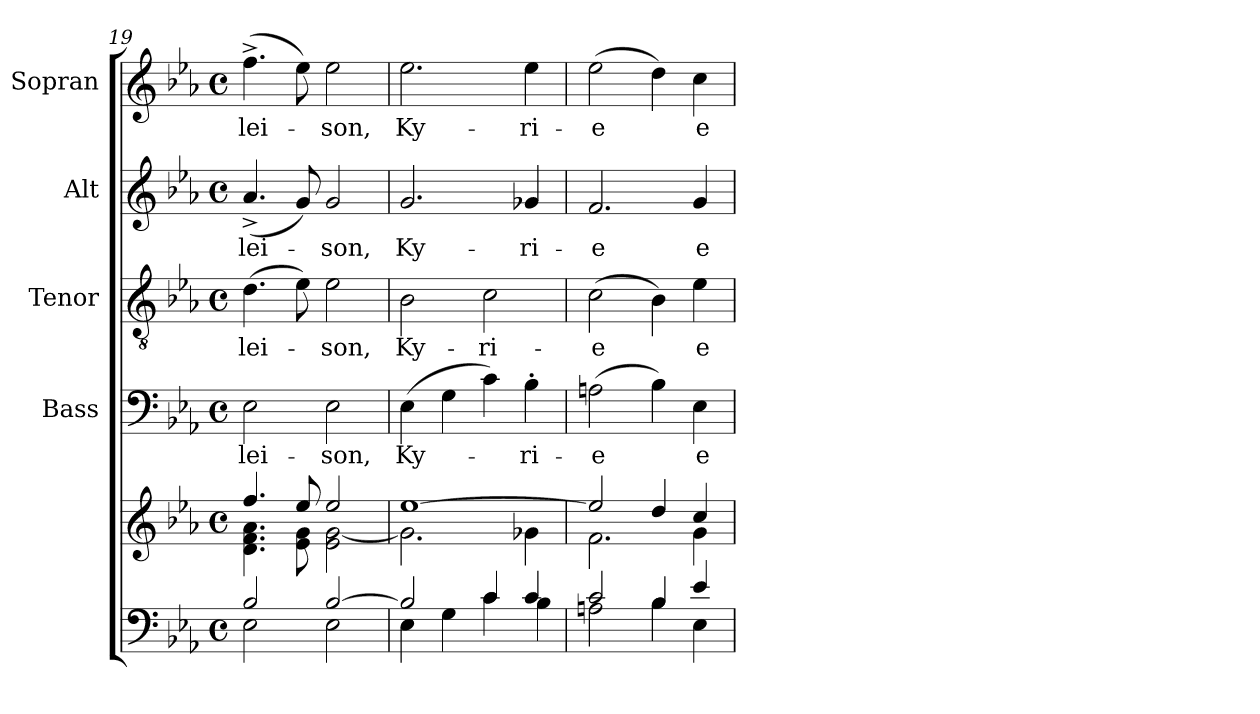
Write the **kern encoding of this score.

**kern	**kern	**kern	**text	**kern	**text	**kern	**text	**kern	**text
*part5	*part5	*part4	*part4	*part3	*part3	*part2	*part2	*part1	*part1
*staff6	*staff5	*staff4	*staff4	*staff3	*staff3	*staff2	*staff2	*staff1	*staff1
*	*	*I"Bass	*	*I"Tenor	*	*I"Alt	*	*I"Sopran	*
*	*	*I'B.	*	*I'T.	*	*I'A.	*	*I'S.	*
!!LO:LB:g=z
*clefF4	*clefG2	*clefF4	*	*clefGv2	*	*clefG2	*	*clefG2	*
*k[b-e-a-]	*k[b-e-a-]	*k[b-e-a-]	*	*k[b-e-a-]	*	*k[b-e-a-]	*	*k[b-e-a-]	*
*E-:	*E-:	*E-:	*	*E-:	*	*E-:	*	*E-:	*
*M4/4	*M4/4	*M4/4	*	*M4/4	*	*M4/4	*	*M4/4	*
*met(c)	*met(c)	*met(c)	*	*met(c)	*	*met(c)	*	*met(c)	*
=19	=19	=19	=19	=19	=19	=19	=19	=19	=19
*^	*^	*	*	*	*	*	*	*	*
!	!	!	!	!	!LO:LY:b	!	!LO:LY:b	!	!LO:LY:b	!	!LO:LY:b
2B-/	2E-\	4.ff/	4.d\ 4.f\ 4.a-\	2E-\	-lei-	(>4.d\	-lei-	(<4.a-^>/	-lei-	(>4.ff^>\	-lei-
.	.	8ee-/	8e-\ 8g\	.	.	8e-\)	.	8g/)	.	8ee-\)	.
!	!	!	!	!	!LO:LY:b	!	!LO:LY:b	!	!LO:LY:b	!	!LO:LY:b
[>2B-/	2E-\	2ee-/	2e-\ [<2g\	2E-\	-son,	2e-\	-son,	2g/	-son,	2ee-\	-son,
=20	=20	=20	=20	=20	=20	=20	=20	=20	=20	=20	=20
!	!	!	!	!	!LO:LY:b	!	!LO:LY:b	!	!LO:LY:b	!	!LO:LY:b
2B-/]	4E-\	[>1ee-	2.g\]	(>4E-\	Ky-	2B-\	Ky-	2.g/	Ky-	2.ee-\	Ky-
.	4G\	.	.	4G\	.	.	.	.	.	.	.
!	!	!	!	!	!	!	!LO:LY:b	!	!	!	!
4c/	4c\	.	.	4c\)	.	2c\	-ri-	.	.	.	.
!	!	!	!	!	!LO:LY:b	!	!	!	!LO:LY:b	!	!LO:LY:b
4c/	4B-\	.	4g-X\	4B-'>\	-ri-	.	.	4g-X/	-ri-	4ee-\	-ri-
=21	=21	=21	=21	=21	=21	=21	=21	=21	=21	=21	=21
!	!	!	!	!	!LO:LY:b	!	!LO:LY:b	!	!LO:LY:b	!	!LO:LY:b
2c/	2An\	2ee-/]	2.f\	(>2An\	-e	(>2c\	-e	2.f/	-e	(>2ee-\	-e
4B-/	4B-\	4dd/	.	4B-\)	.	4B-\)	.	.	.	4dd\)	.
!	!	!	!	!	!LO:LY:b	!	!LO:LY:b	!	!LO:LY:b	!	!LO:LY:b
4e-/	4E-\	4cc/	4g\	4E-\	e-	4e-\	e-	4g/	e-	4cc\	e-
*v	*v	*	*	*	*	*	*	*	*	*	*
*	*v	*v	*	*	*	*	*	*	*	*
=	=	=	=	=	=	=	=	=	=
*-	*-	*-	*-	*-	*-	*-	*-	*-	*-
